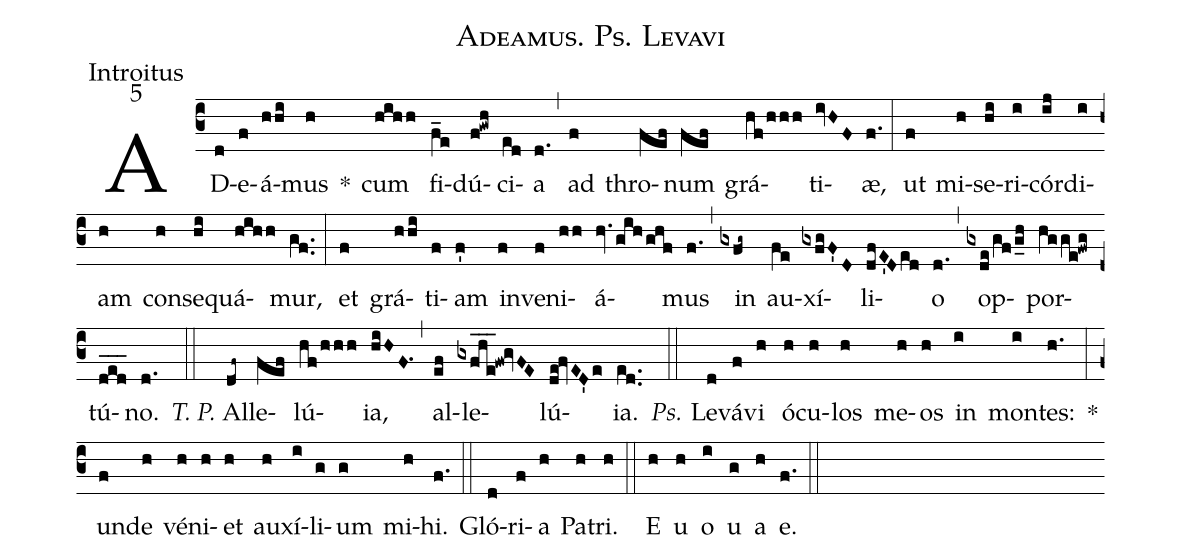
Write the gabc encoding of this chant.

name: Adeamus. Ps. Levavi;
office-part: Introitus;
mode: 5;
%%
(c3) AD(d)e(f)á(hhi)mus(h) *() cum(hihh) fi(f_e)dú(f!gwh)ci(ed)a(d.) (,) ad(f) thro(fef)num(fef) grá(hf/hhh)ti(ivHF)æ,(f.) (:)
ut(f) mi(h)se(hi)ri(i)cór(ij)di(i)am(h) con(h)se(hi)quá(hihh)mur,(gf..) (:)
et(f) grá(hhi)ti(f)am(f') in(f)ve(f)ni(hh)á(hv.gih/ghf)mus(f.) (,) in(gxfg~) au(fe)xí(gxfgF'D)li(dfE'Ded)o(d.) (,) op(gxde/gf/g_h)por(hgge!fwg)tú(d_e_d_)no.(d.) (::)
<i>T. P.</i> Al(df~)le(fef)lú(hf/hhh)ia,(hiHF.1) (,) al(ef)le(gxfhe___!fw!gvFE)lú(de!fvED'e)ia.(ed..) (::)
<i>Ps.</i> Le(d)vá(f)vi(h) ó(h)cu(h)los(h) me(h)os(h) in(i) mon(i)tes:(h.) *(:)
un(f)de(h) vé(h)ni(h)et(h) au(h)xí(i)li(g)um(g) mi(h)hi.(f.) (::)
Gló(d)ri(f)a(h) Pa(h)tri.(h) (::)
<eu>E(h) u(h) o(i) u(g) a(h) e.</eu>(f.) (::)
